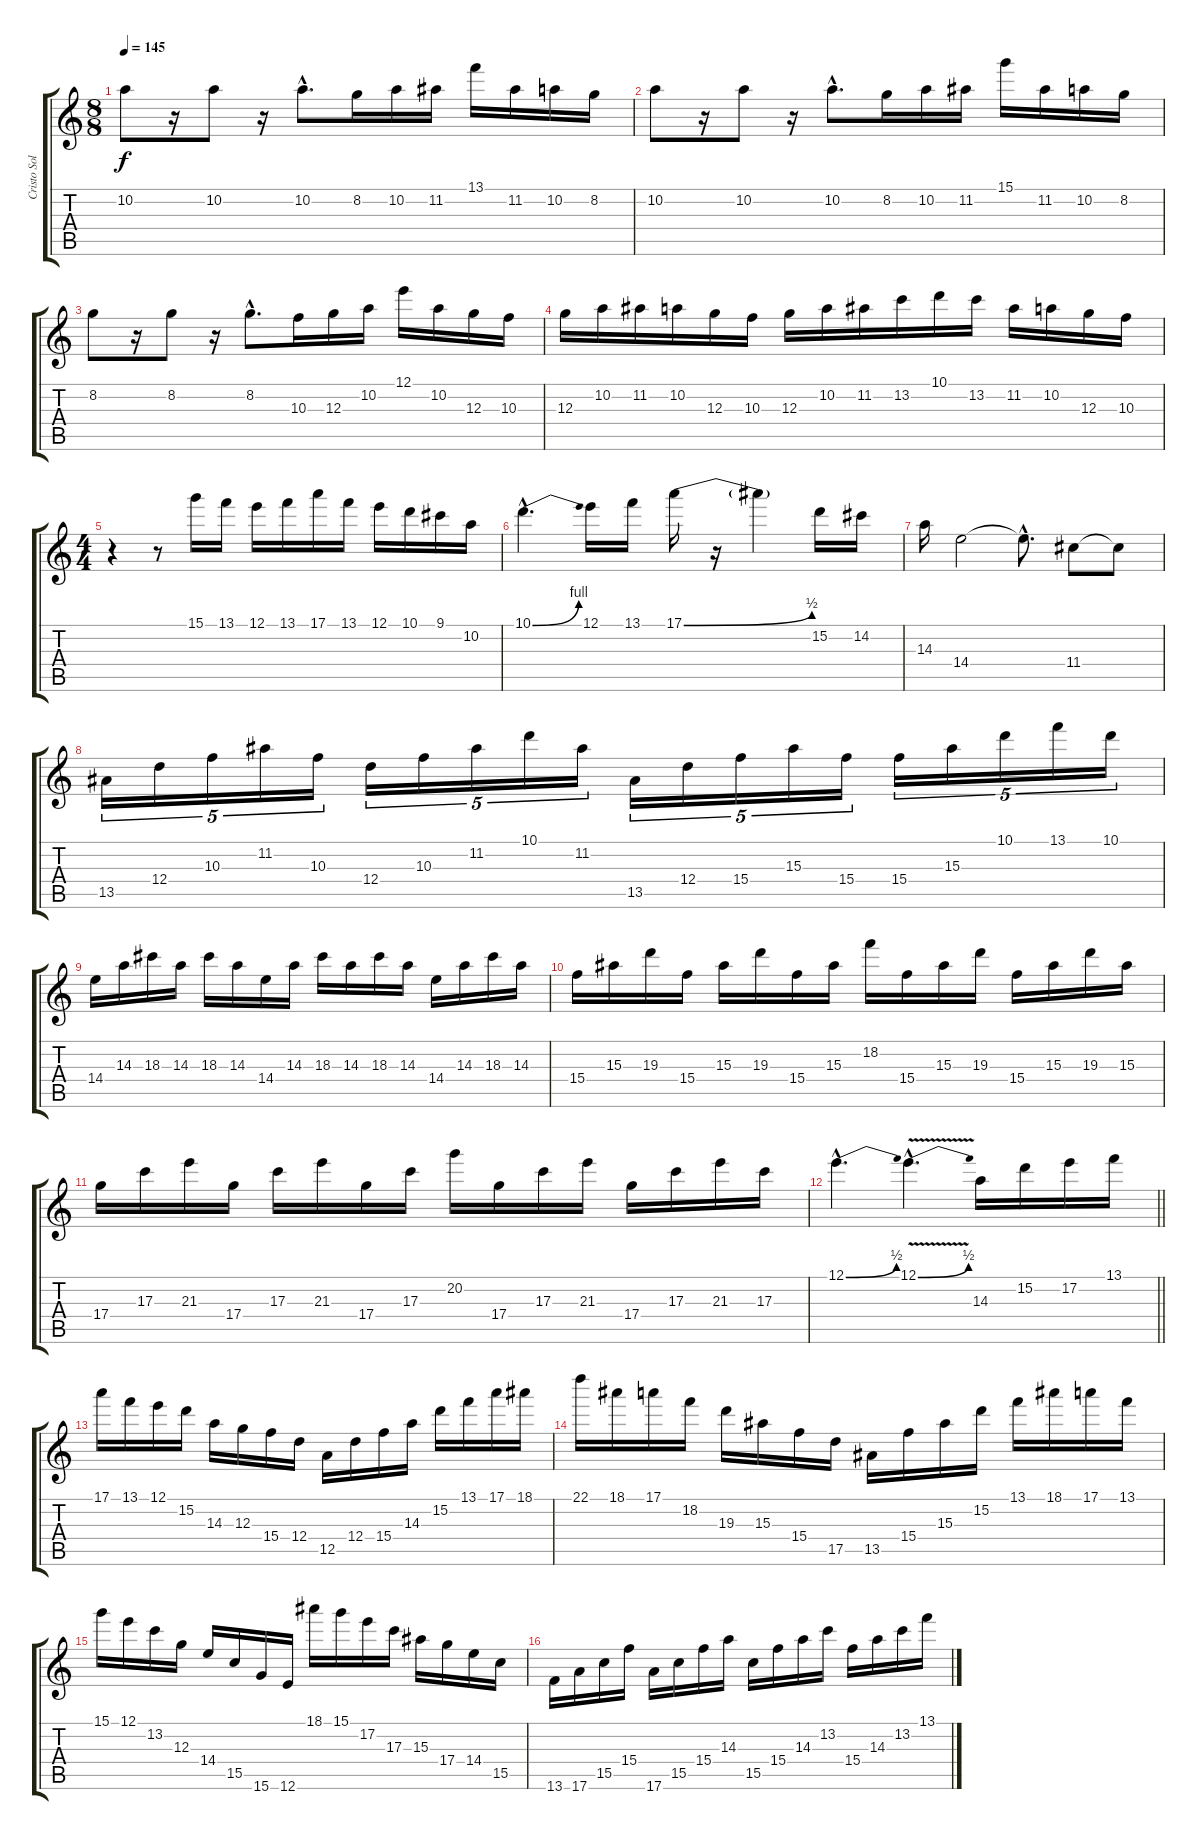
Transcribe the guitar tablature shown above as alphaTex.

\track ("Cristo Solo" "Cristo Sol") {instrument distortionguitar}
\staff {score tabs}
\tuning (E4 B3 G3 D3 A2 E2) {hide}
\ts (8 8)
\tempo 145
\clef g2
\ks c
10.2.8{dy f} r.16 10.2.8 r.16 10.2{hac}.8{d} 8.2.16 10.2.16 11.2.16 13.1.16 11.2.16 10.2.16 8.2.16 |
10.2.8 r.16 10.2.8 r.16 10.2{hac}.8{d} 8.2.16 10.2.16 11.2.16 15.1.16 11.2.16 10.2.16 8.2.16 |
8.2.8 r.16 8.2.8 r.16 8.2{hac}.8{d} 10.3.16 12.3.16 10.2.16 12.1.16 10.2.16 12.3.16 10.3.16 |
12.3.16 10.2.16 11.2.16 10.2.16 12.3.16 10.3.16 12.3.16 10.2.16 11.2.16 13.2.16 10.1.16 13.2.16 11.2.16 10.2.16 12.3.16 10.3.16 |
\ts (4 4)
r.4 r.8 15.1.16 13.1.16 12.1.16 13.1.16 17.1.16 13.1.16 12.1.16 10.1.16 9.1.16 10.2.16 |
10.1{be (bend 0 0 60 4) hac}.4{d} 12.1.16 13.1.16 17.1{be (bend 0 0 60 2)}.16 r.16 17.1{t}.4 15.2.16 14.2.16 |
14.3.16 14.4.2 14.4{hac t}.8{d} 11.4.8 11.4{t}.8 |
13.5.16{tu (5 4)} 12.4.16{tu (5 4)} 10.3.16{tu (5 4)} 11.2.16{tu (5 4)} 10.3.16{tu (5 4)} 12.4.16{tu (5 4)} 10.3.16{tu (5 4)} 11.2.16{tu (5 4)} 10.1.16{tu (5 4)} 11.2.16{tu (5 4)} 13.5.16{tu (5 4)} 12.4.16{tu (5 4)} 15.4.16{tu (5 4)} 15.3.16{tu (5 4)} 15.4.16{tu (5 4)} 15.4.16{tu (5 4)} 15.3.16{tu (5 4)} 10.1.16{tu (5 4)} 13.1.16{tu (5 4)} 10.1.16{tu (5 4)} |
14.4.16 14.3.16 18.3.16 14.3.16 18.3.16 14.3.16 14.4.16 14.3.16 18.3.16 14.3.16 18.3.16 14.3.16 14.4.16 14.3.16 18.3.16 14.3.16 |
15.4.16 15.3.16 19.3.16 15.4.16 15.3.16 19.3.16 15.4.16 15.3.16 18.2.16 15.4.16 15.3.16 19.3.16 15.4.16 15.3.16 19.3.16 15.3.16 |
17.4.16 17.3.16 21.3.16 17.4.16 17.3.16 21.3.16 17.4.16 17.3.16 20.2.16 17.4.16 17.3.16 21.3.16 17.4.16 17.3.16 21.3.16 17.3.16 |
\barLineRight lightlight
12.1{be (bend 0 0 60 2) hac}.4{d} 12.1{be (bend 0 0 60 2) v hac}.4{d} 14.3.16 15.2.16 17.2.16 13.1.16 |
17.1.16 13.1.16 12.1.16 15.2.16 14.3.16 12.3.16 15.4.16 12.4.16 12.5.16 12.4.16 15.4.16 14.3.16 15.2.16 13.1.16 17.1.16 18.1.16 |
22.1.16 18.1.16 17.1.16 18.2.16 19.3.16 15.3.16 15.4.16 17.5.16 13.5.16 15.4.16 15.3.16 15.2.16 13.1.16 18.1.16 17.1.16 13.1.16 |
15.1.16 12.1.16 13.2.16 12.3.16 14.4.16 15.5.16 15.6.16 12.6.16 18.1.16 15.1.16 17.2.16 17.3.16 15.3.16 17.4.16 14.4.16 15.5.16 |
13.6.16 17.6.16 15.5.16 15.4.16 17.6.16 15.5.16 15.4.16 14.3.16 15.5.16 15.4.16 14.3.16 13.2.16 15.4.16 14.3.16 13.2.16 13.1.16
